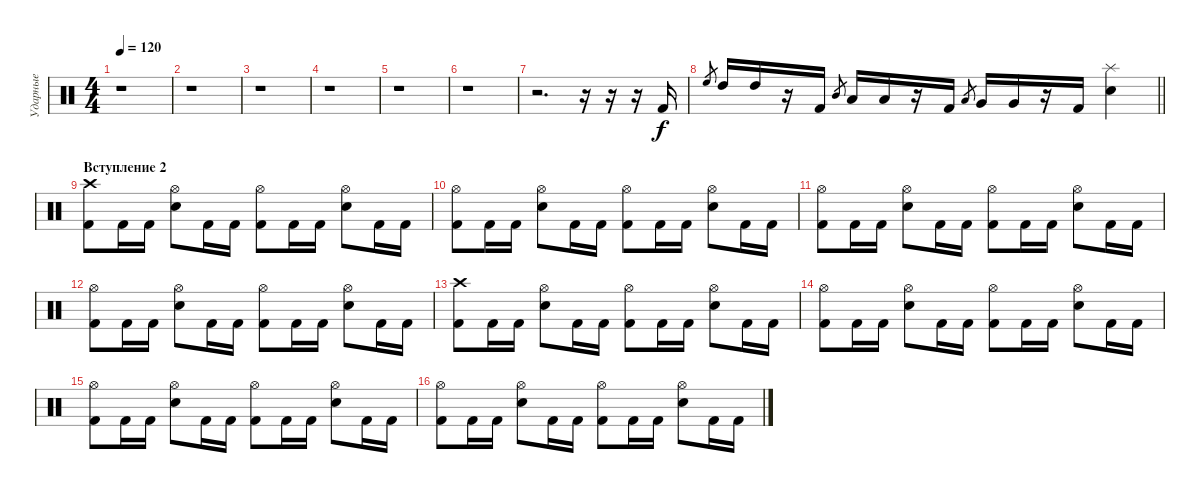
\track ("Ударные" "Ударные") {instrument percussion}
\staff {score}
\articulation defaults
\ts (4 4)
\tempo 120
\clef neutral
\ks c
r.1{dy f} |
r.1 |
r.1 |
r.1 |
r.1 |
r.1 |
r.2{d} r.16 r.16 r.16 "Kick (hit) 2".16 |
\barLineRight lightlight "High Floor Tom (hit)".8{gr} "High Tom (hit)".16 "High Tom (hit)".16
r.16 "Kick (hit) 2".16 "Mid Tom (hit)".8{gr} "Low Tom (hit)".16 "Low Tom (hit)".16 r.16 "Kick (hit) 2".16 "Low Floor Tom (hit)".8{gr} "Very Low Tom (hit)".16 "Very Low Tom (hit)".16 r.16 "Kick (hit) 2".16 ("Electric Snare (hit)" "Splash (hit)").4 |
\section ("" "Вступление 2")
("Crash high (hit)" "Kick (hit) 2").8 "Kick (hit) 2".16 "Kick (hit) 2".16 ("Hi-Hat (open)" "Electric Snare (hit)").8 "Kick (hit) 2".16 "Kick (hit) 2".16 ("Hi-Hat (open)" "Kick (hit) 2").8 "Kick (hit) 2".16 "Kick (hit) 2".16 ("Hi-Hat (open)" "Electric Snare (hit)").8 "Kick (hit) 2".16 "Kick (hit) 2".16 |
("Hi-Hat (open)" "Kick (hit) 2").8 "Kick (hit) 2".16 "Kick (hit) 2".16 ("Hi-Hat (open)" "Electric Snare (hit)").8 "Kick (hit) 2".16 "Kick (hit) 2".16 ("Hi-Hat (open)" "Kick (hit) 2").8 "Kick (hit) 2".16 "Kick (hit) 2".16 ("Hi-Hat (open)" "Electric Snare (hit)").8 "Kick (hit) 2".16 "Kick (hit) 2".16 |
("Hi-Hat (open)" "Kick (hit) 2").8 "Kick (hit) 2".16 "Kick (hit) 2".16 ("Hi-Hat (open)" "Electric Snare (hit)").8 "Kick (hit) 2".16 "Kick (hit) 2".16 ("Hi-Hat (open)" "Kick (hit) 2").8 "Kick (hit) 2".16 "Kick (hit) 2".16 ("Hi-Hat (open)" "Electric Snare (hit)").8 "Kick (hit) 2".16 "Kick (hit) 2".16 |
("Hi-Hat (open)" "Kick (hit) 2").8 "Kick (hit) 2".16 "Kick (hit) 2".16 ("Hi-Hat (open)" "Electric Snare (hit)").8 "Kick (hit) 2".16 "Kick (hit) 2".16 ("Hi-Hat (open)" "Kick (hit) 2").8 "Kick (hit) 2".16 "Kick (hit) 2".16 ("Hi-Hat (open)" "Electric Snare (hit)").8 "Kick (hit) 2".16 "Kick (hit) 2".16 |
("Crash high (hit)" "Kick (hit) 2").8 "Kick (hit) 2".16 "Kick (hit) 2".16 ("Hi-Hat (open)" "Electric Snare (hit)").8 "Kick (hit) 2".16 "Kick (hit) 2".16 ("Hi-Hat (open)" "Kick (hit) 2").8 "Kick (hit) 2".16 "Kick (hit) 2".16 ("Hi-Hat (open)" "Electric Snare (hit)").8 "Kick (hit) 2".16 "Kick (hit) 2".16 |
("Hi-Hat (open)" "Kick (hit) 2").8 "Kick (hit) 2".16 "Kick (hit) 2".16 ("Hi-Hat (open)" "Electric Snare (hit)").8 "Kick (hit) 2".16 "Kick (hit) 2".16 ("Hi-Hat (open)" "Kick (hit) 2").8 "Kick (hit) 2".16 "Kick (hit) 2".16 ("Hi-Hat (open)" "Electric Snare (hit)").8 "Kick (hit) 2".16 "Kick (hit) 2".16 |
("Hi-Hat (open)" "Kick (hit) 2").8 "Kick (hit) 2".16 "Kick (hit) 2".16 ("Hi-Hat (open)" "Electric Snare (hit)").8 "Kick (hit) 2".16 "Kick (hit) 2".16 ("Hi-Hat (open)" "Kick (hit) 2").8 "Kick (hit) 2".16 "Kick (hit) 2".16 ("Hi-Hat (open)" "Electric Snare (hit)").8 "Kick (hit) 2".16 "Kick (hit) 2".16 |
("Hi-Hat (open)" "Kick (hit) 2").8 "Kick (hit) 2".16 "Kick (hit) 2".16 ("Hi-Hat (open)" "Electric Snare (hit)").8 "Kick (hit) 2".16 "Kick (hit) 2".16 ("Hi-Hat (open)" "Kick (hit) 2").8 "Kick (hit) 2".16 "Kick (hit) 2".16 ("Hi-Hat (open)" "Electric Snare (hit)").8 "Kick (hit) 2".16 "Kick (hit) 2".16
